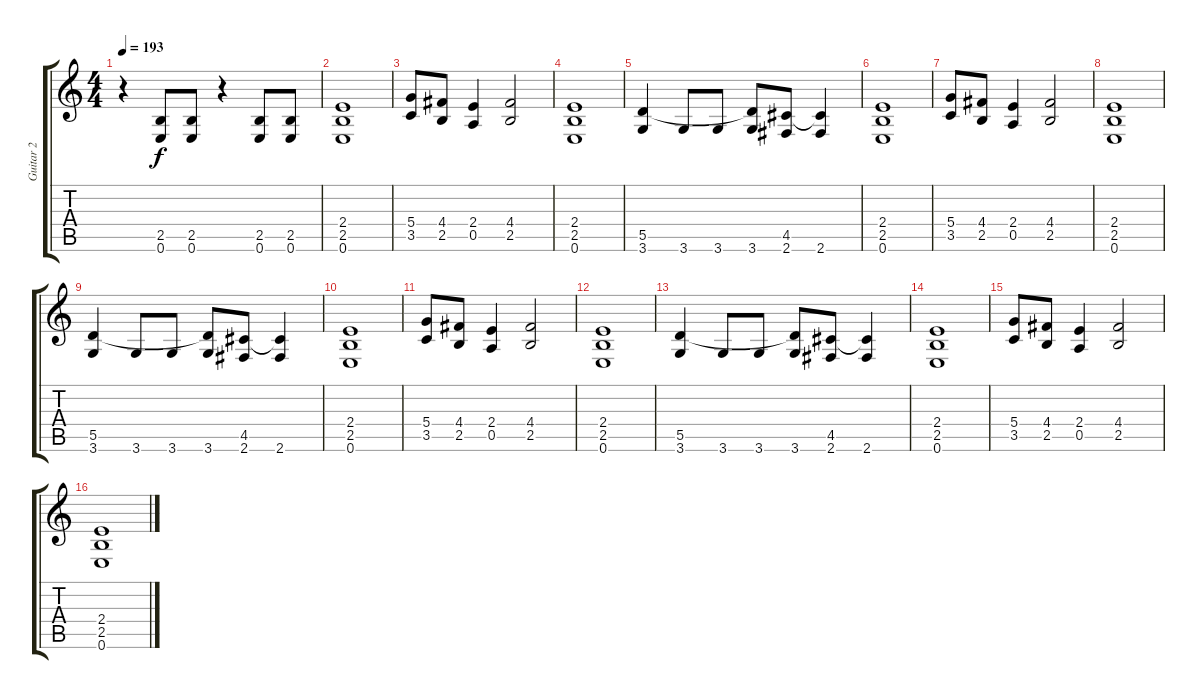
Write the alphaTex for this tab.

\track ("Guitar 2" "Guitar 2") {instrument distortionguitar}
\staff {score tabs}
\tuning (E4 B3 G3 D3 A2 E2) {hide}
\ts (4 4)
\tempo 193
\clef g2
\ks c
r.4{dy f} (2.5 0.6).8 (2.5 0.6).8 r.4 (2.5 0.6).8 (2.5 0.6).8 |
(2.4 2.5 0.6).1 |
(5.4 3.5).8 (4.4 2.5).8 (2.4 0.5).4 (4.4 2.5).2 |
(2.4 2.5 0.6).1 |
(5.5 3.6).4 3.6.8 3.6.8 (5.5{t} 3.6).8 (4.5 2.6).8 (4.5{t} 2.6).4 |
(2.4 2.5 0.6).1 |
(5.4 3.5).8 (4.4 2.5).8 (2.4 0.5).4 (4.4 2.5).2 |
(2.4 2.5 0.6).1 |
(5.5 3.6).4 3.6.8 3.6.8 (5.5{t} 3.6).8 (4.5 2.6).8 (4.5{t} 2.6).4 |
(2.4 2.5 0.6).1 |
(5.4 3.5).8 (4.4 2.5).8 (2.4 0.5).4 (4.4 2.5).2 |
(2.4 2.5 0.6).1 |
(5.5 3.6).4 3.6.8 3.6.8 (5.5{t} 3.6).8 (4.5 2.6).8 (4.5{t} 2.6).4 |
(2.4 2.5 0.6).1 |
(5.4 3.5).8 (4.4 2.5).8 (2.4 0.5).4 (4.4 2.5).2 |
(2.4 2.5 0.6).1
